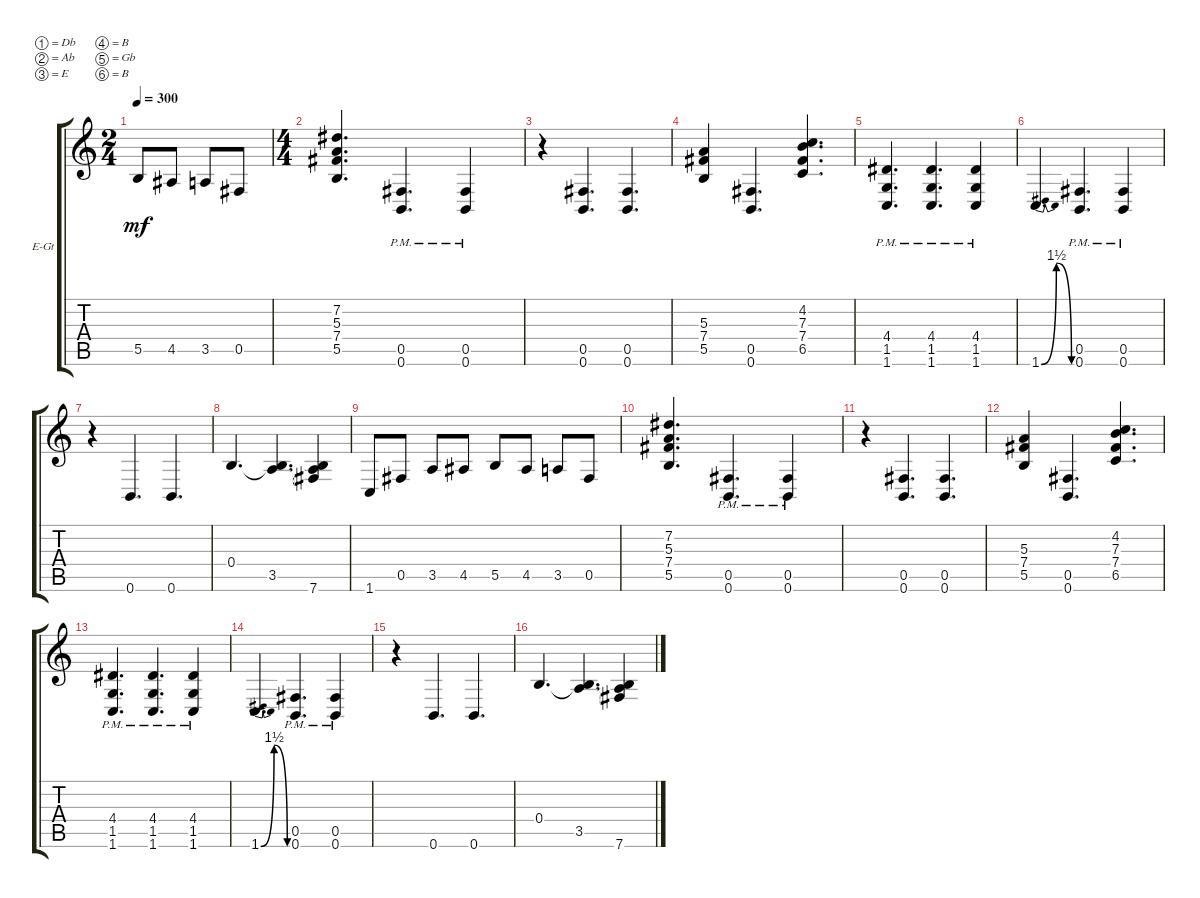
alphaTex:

\defaultSystemsLayout 4
\bracketExtendMode groupsimilarinstruments
\firstSystemTrackNameOrientation horizontal
\otherSystemsTrackNameOrientation horizontal
\track ("Electric Guitar" "E-Gt") {instrument distortionguitar}
\staff {score tabs}
\tuning (Db4 Ab3 E3 B2 Gb2 B1)
\ts (2 4)
\tempo 300
\clef g2
\ks c
5.5.8{dy mf} 4.5.8 3.5.8 0.5.8 |
\ts (4 4)
(5.5 7.4 5.3 7.2).4{d} (0.6{pm} 0.5{pm}).4{d} (0.5{pm} 0.6{pm}).4 |
r.4 (0.5 0.6).4{d} (0.6 0.5).4{d} |
(5.5 7.4 5.3).4 (0.6 0.5).4{d} (6.5 7.4 7.3 4.2).4{d} |
(1.6{pm} 1.5{pm} 4.4{pm}).4{d} (1.6{pm} 1.5{pm} 4.4{pm}).4{d} (1.6{pm} 1.5{pm} 4.4{pm}).4 |
1.6{be (bendrelease 0 0 6 6 7.8 6 46.8 0)}.4{d} (0.6{pm} 0.5{pm}).4{d} (0.5{pm} 0.6{pm}).4 |
r.4 0.6.4{d} 0.6.4{d} |
0.4.4{d} (3.5 0.4{t}).4{d} (7.6 3.5{t} 0.4{t}).4 |
1.6.8 0.5.8 3.5.8 4.5.8 5.5.8 4.5.8 3.5.8 0.5.8 |
(5.5 7.4 5.3 7.2).4{d} (0.6{pm} 0.5{pm}).4{d} (0.5{pm} 0.6{pm}).4 |
r.4 (0.5 0.6).4{d} (0.6 0.5).4{d} |
(5.5 7.4 5.3).4 (0.6 0.5).4{d} (6.5 7.4 7.3 4.2).4{d} |
(1.6{pm} 1.5{pm} 4.4{pm}).4{d} (1.6{pm} 1.5{pm} 4.4{pm}).4{d} (1.6{pm} 1.5{pm} 4.4{pm}).4 |
1.6{be (bendrelease 0 0 6 6 7.8 6 46.8 0)}.4{d} (0.6{pm} 0.5{pm}).4{d} (0.5{pm} 0.6{pm}).4 |
r.4 0.6.4{d} 0.6.4{d} |
0.4.4{d} (3.5 0.4{t}).4{d} (7.6 3.5{t} 0.4{t}).4
